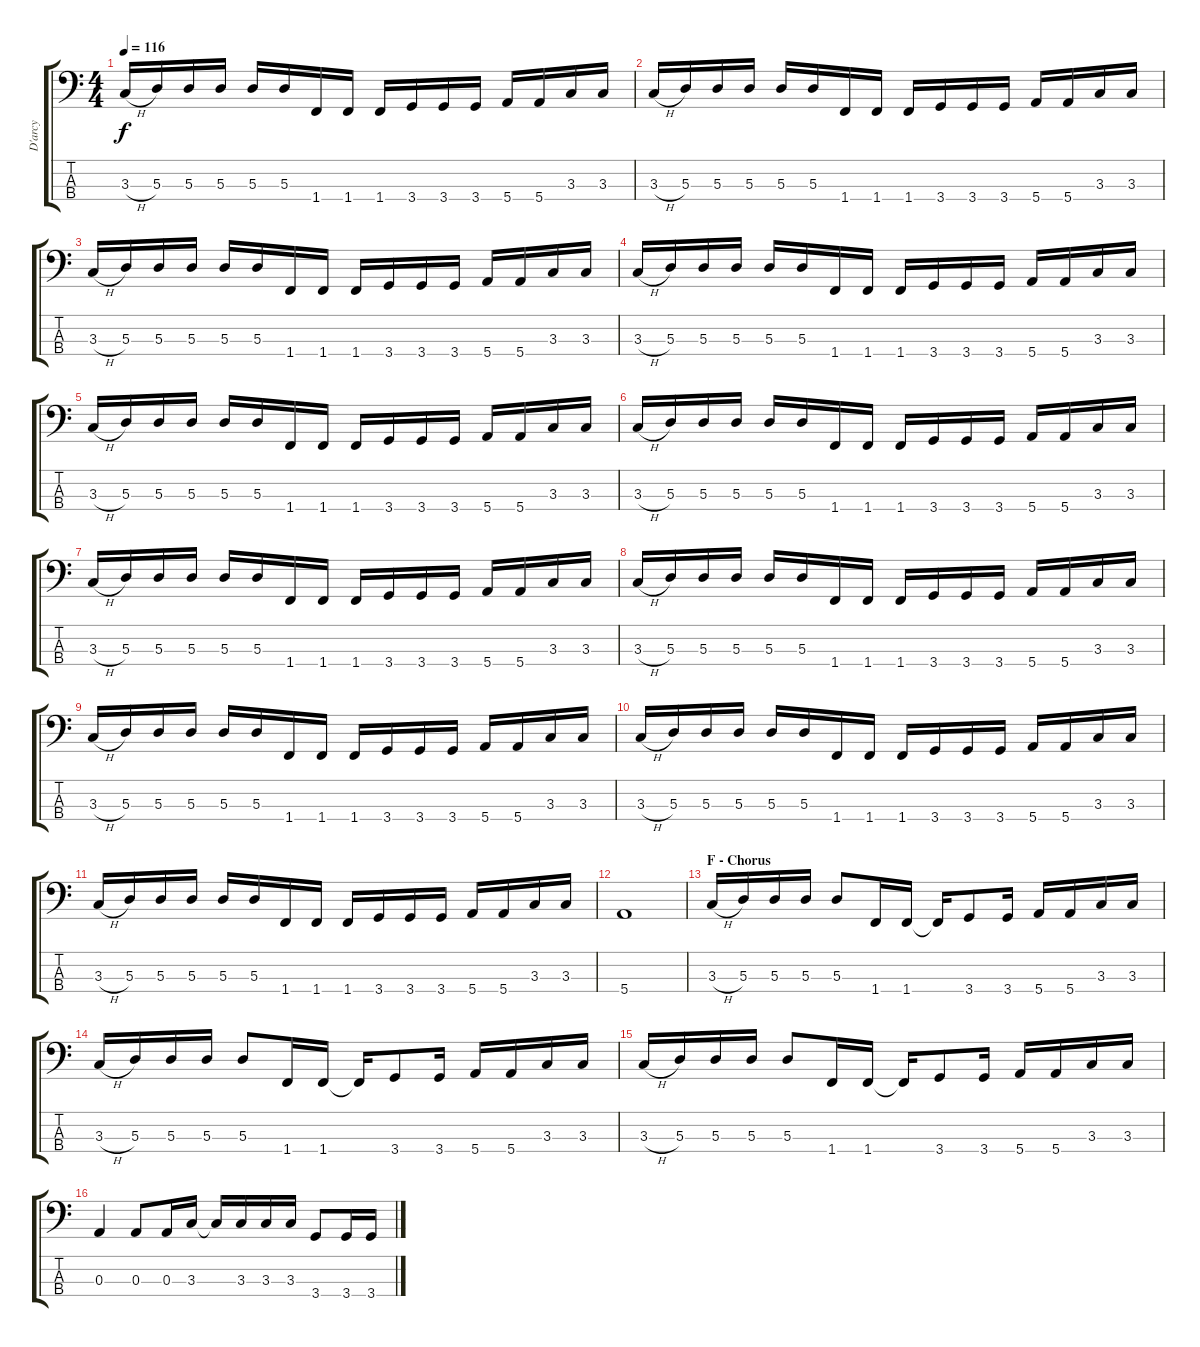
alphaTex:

\track ("D'arcy" "D'arcy") {instrument electricbasspick}
\staff {score tabs}
\tuning (G2 D2 A1 E1) {hide}
\ts (4 4)
\tempo 116
\clef f4
\ks c
3.3{h}.16{dy f} 5.3.16 5.3.16 5.3.16 5.3.16 5.3.16 1.4.16 1.4.16 1.4.16 3.4.16 3.4.16 3.4.16 5.4.16 5.4.16 3.3.16 3.3.16 |
3.3{h}.16 5.3.16 5.3.16 5.3.16 5.3.16 5.3.16 1.4.16 1.4.16 1.4.16 3.4.16 3.4.16 3.4.16 5.4.16 5.4.16 3.3.16 3.3.16 |
3.3{h}.16 5.3.16 5.3.16 5.3.16 5.3.16 5.3.16 1.4.16 1.4.16 1.4.16 3.4.16 3.4.16 3.4.16 5.4.16 5.4.16 3.3.16 3.3.16 |
3.3{h}.16 5.3.16 5.3.16 5.3.16 5.3.16 5.3.16 1.4.16 1.4.16 1.4.16 3.4.16 3.4.16 3.4.16 5.4.16 5.4.16 3.3.16 3.3.16 |
3.3{h}.16 5.3.16 5.3.16 5.3.16 5.3.16 5.3.16 1.4.16 1.4.16 1.4.16 3.4.16 3.4.16 3.4.16 5.4.16 5.4.16 3.3.16 3.3.16 |
3.3{h}.16 5.3.16 5.3.16 5.3.16 5.3.16 5.3.16 1.4.16 1.4.16 1.4.16 3.4.16 3.4.16 3.4.16 5.4.16 5.4.16 3.3.16 3.3.16 |
3.3{h}.16 5.3.16 5.3.16 5.3.16 5.3.16 5.3.16 1.4.16 1.4.16 1.4.16 3.4.16 3.4.16 3.4.16 5.4.16 5.4.16 3.3.16 3.3.16 |
3.3{h}.16 5.3.16 5.3.16 5.3.16 5.3.16 5.3.16 1.4.16 1.4.16 1.4.16 3.4.16 3.4.16 3.4.16 5.4.16 5.4.16 3.3.16 3.3.16 |
3.3{h}.16 5.3.16 5.3.16 5.3.16 5.3.16 5.3.16 1.4.16 1.4.16 1.4.16 3.4.16 3.4.16 3.4.16 5.4.16 5.4.16 3.3.16 3.3.16 |
3.3{h}.16 5.3.16 5.3.16 5.3.16 5.3.16 5.3.16 1.4.16 1.4.16 1.4.16 3.4.16 3.4.16 3.4.16 5.4.16 5.4.16 3.3.16 3.3.16 |
3.3{h}.16 5.3.16 5.3.16 5.3.16 5.3.16 5.3.16 1.4.16 1.4.16 1.4.16 3.4.16 3.4.16 3.4.16 5.4.16 5.4.16 3.3.16 3.3.16 |
5.4.1 |
\section ("" "F - Chorus")
3.3{h}.16 5.3.16 5.3.16 5.3.16 5.3.8 1.4.16 1.4.16 1.4{t}.16 3.4.8 3.4.16 5.4.16 5.4.16 3.3.16 3.3.16 |
3.3{h}.16 5.3.16 5.3.16 5.3.16 5.3.8 1.4.16 1.4.16 1.4{t}.16 3.4.8 3.4.16 5.4.16 5.4.16 3.3.16 3.3.16 |
3.3{h}.16 5.3.16 5.3.16 5.3.16 5.3.8 1.4.16 1.4.16 1.4{t}.16 3.4.8 3.4.16 5.4.16 5.4.16 3.3.16 3.3.16 |
0.3.4 0.3.8 0.3.16 3.3.16 3.3{t}.16 3.3.16 3.3.16 3.3.16 3.4.8 3.4.16 3.4.16
